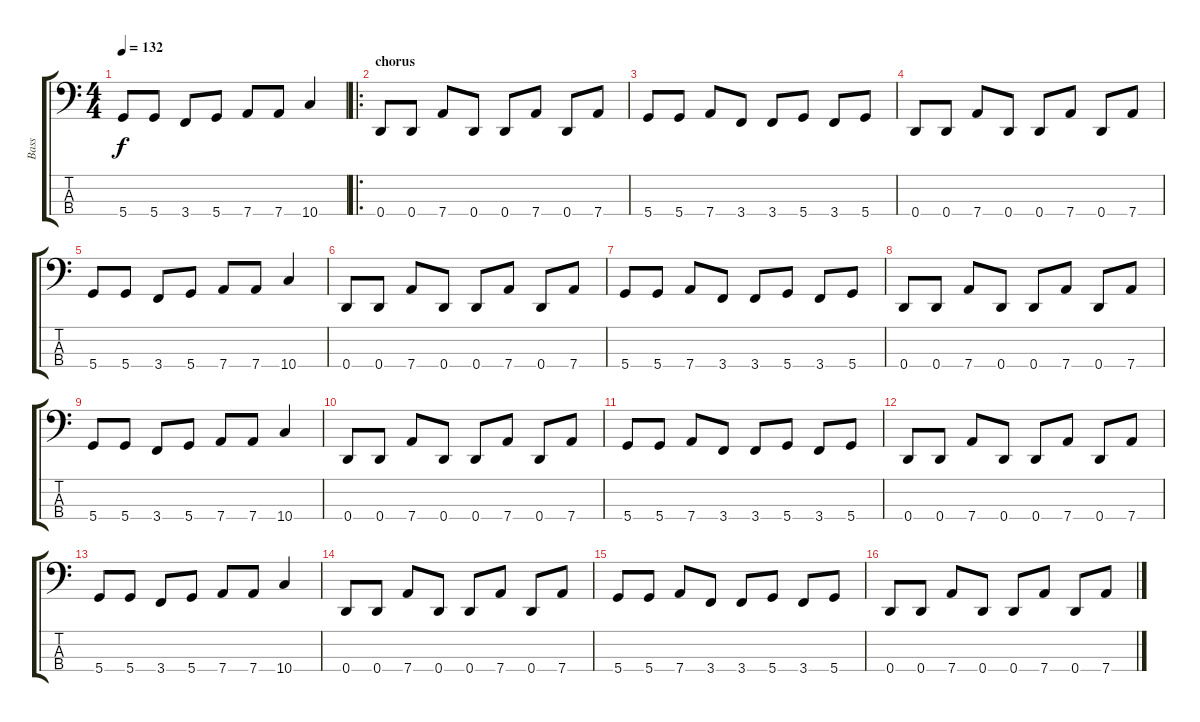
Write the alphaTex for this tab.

\track ("Bass" "Bass") {instrument electricbassfinger}
\staff {score tabs}
\tuning (G2 D2 A1 D1) {hide}
\ts (4 4)
\tempo 132
\clef f4
\ks c
5.4.8{dy f} 5.4.8 3.4.8 5.4.8 7.4.8 7.4.8 10.4.4 |
\ro
\section ("" "chorus")
0.4.8 0.4.8 7.4.8 0.4.8 0.4.8 7.4.8 0.4.8 7.4.8 |
5.4.8 5.4.8 7.4.8 3.4.8 3.4.8 5.4.8 3.4.8 5.4.8 |
0.4.8 0.4.8 7.4.8 0.4.8 0.4.8 7.4.8 0.4.8 7.4.8 |
5.4.8 5.4.8 3.4.8 5.4.8 7.4.8 7.4.8 10.4.4 |
0.4.8 0.4.8 7.4.8 0.4.8 0.4.8 7.4.8 0.4.8 7.4.8 |
5.4.8 5.4.8 7.4.8 3.4.8 3.4.8 5.4.8 3.4.8 5.4.8 |
0.4.8 0.4.8 7.4.8 0.4.8 0.4.8 7.4.8 0.4.8 7.4.8 |
5.4.8 5.4.8 3.4.8 5.4.8 7.4.8 7.4.8 10.4.4 |
0.4.8 0.4.8 7.4.8 0.4.8 0.4.8 7.4.8 0.4.8 7.4.8 |
5.4.8 5.4.8 7.4.8 3.4.8 3.4.8 5.4.8 3.4.8 5.4.8 |
0.4.8 0.4.8 7.4.8 0.4.8 0.4.8 7.4.8 0.4.8 7.4.8 |
5.4.8 5.4.8 3.4.8 5.4.8 7.4.8 7.4.8 10.4.4 |
0.4.8 0.4.8 7.4.8 0.4.8 0.4.8 7.4.8 0.4.8 7.4.8 |
5.4.8 5.4.8 7.4.8 3.4.8 3.4.8 5.4.8 3.4.8 5.4.8 |
0.4.8 0.4.8 7.4.8 0.4.8 0.4.8 7.4.8 0.4.8 7.4.8
